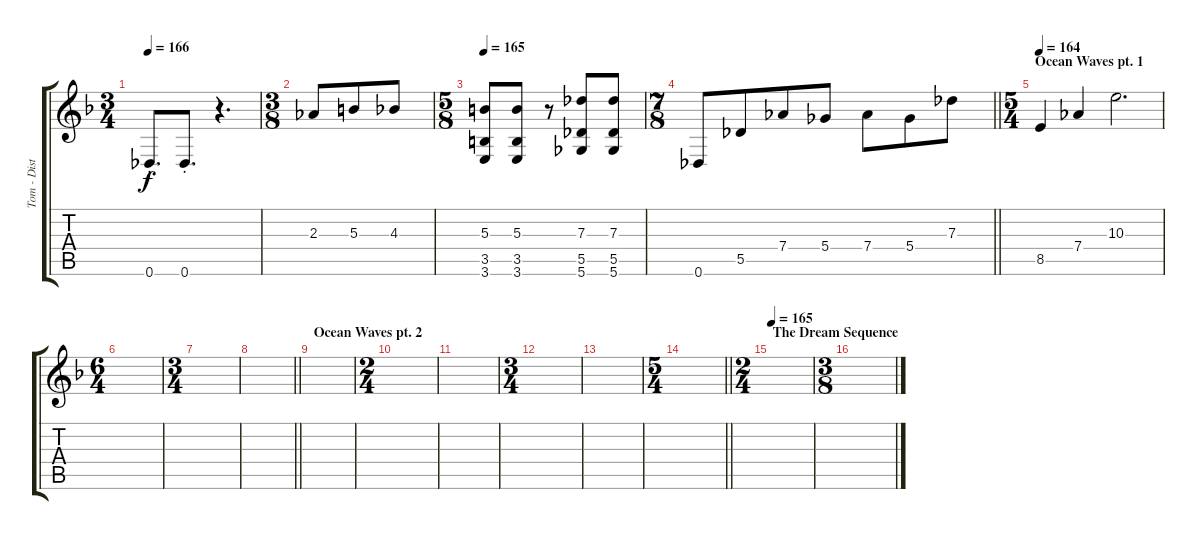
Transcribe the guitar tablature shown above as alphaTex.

\track ("Tom - Dist. Guitar" "Tom - Dist") {instrument overdrivenguitar}
\staff {score tabs}
\tuning (Eb4 Bb3 Gb3 Db3 Ab2 Db2) {hide}
\ts (3 4)
\tempo 166
\clef g2
\ks dminor
0.6{st}.8{d dy f} 0.6{st}.8{d} r.4{d} |
\ts (3 8)
2.3.8 5.3.8 4.3.8 |
\ts (5 8)
\tempo 165
(5.3 3.5 3.6).8 (5.3 3.5 3.6).8 r.8 (7.3 5.5 5.6).8 (7.3 5.5 5.6).8 |
\ts (7 8)
\barLineRight lightlight
0.6.8 5.5.8 7.4.8 5.4.8 7.4.8 5.4.8 7.3.8 |
\ts (5 4)
\section ("" "Ocean Waves pt. 1")
\tempo 164
8.5.4 7.4.4 10.3.2{d} |
\ts (6 4)
|
\ts (3 4)
|
\barLineRight lightlight
|
\section ("" "Ocean Waves pt. 2")
|
\ts (2 4)
|
|
\ts (3 4)
|
|
\ts (5 4)
\barLineRight lightlight
|
\ts (2 4)
\section ("" "The Dream Sequence")
\tempo 165
|
\ts (3 8)
